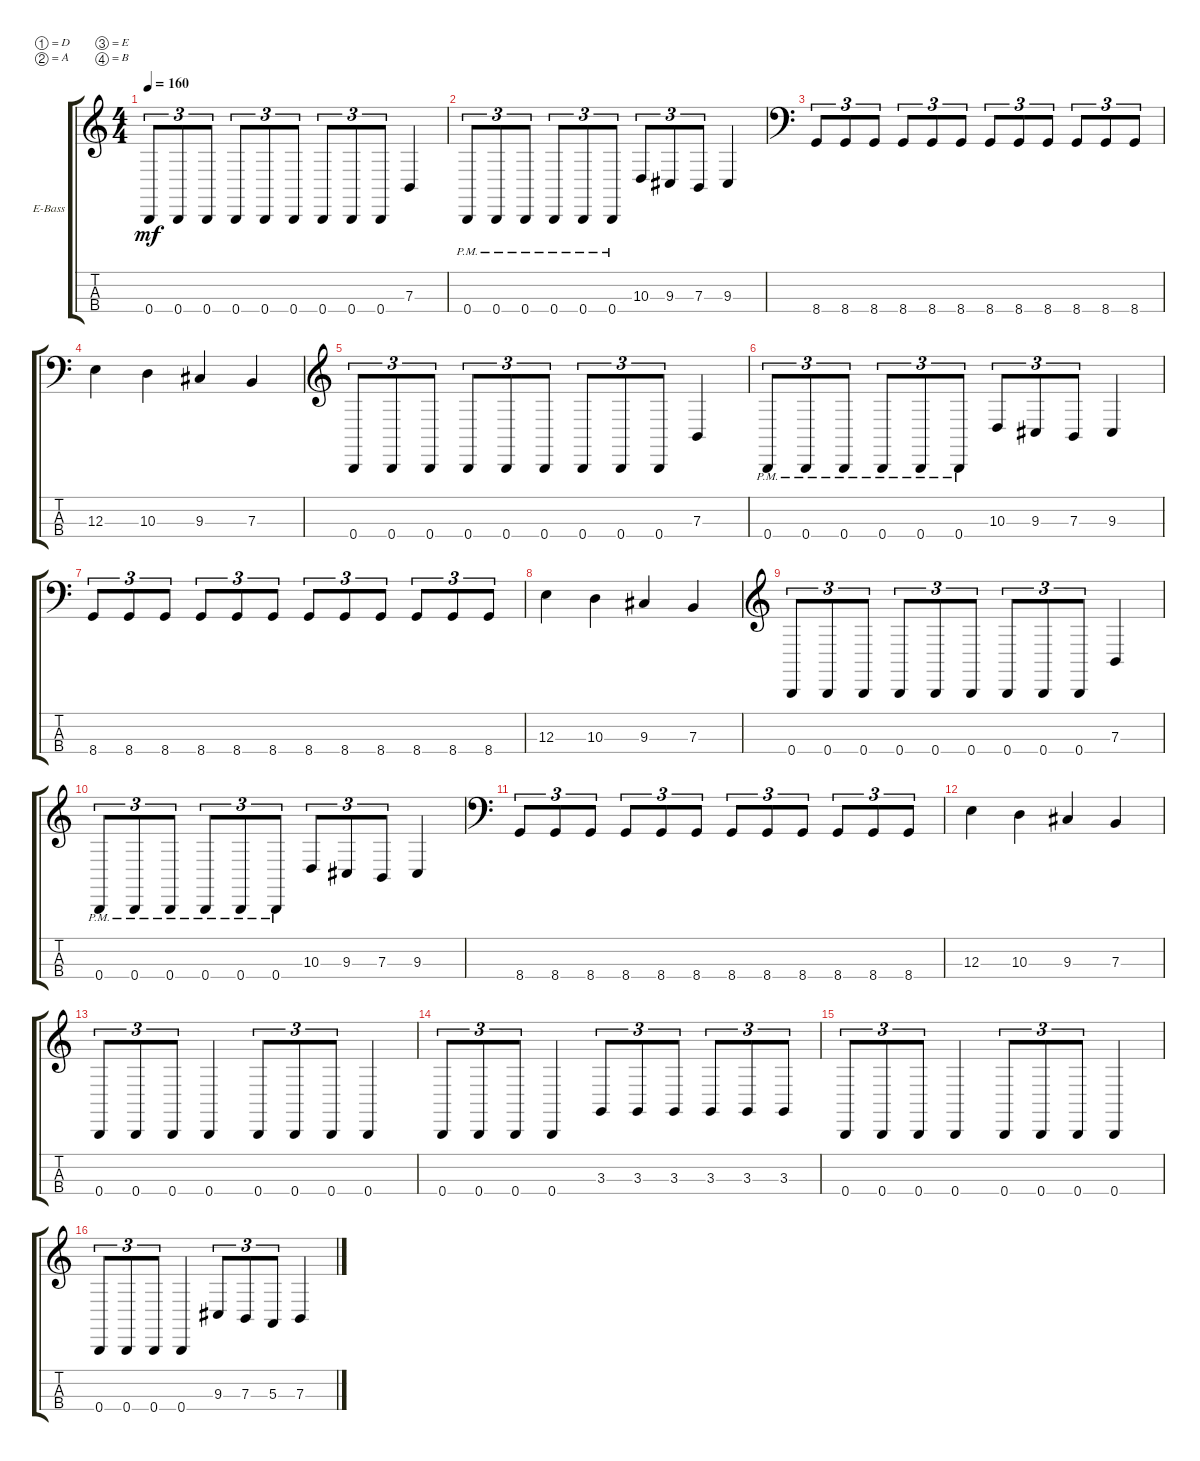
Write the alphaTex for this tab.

\bracketExtendMode groupsimilarinstruments
\firstSystemTrackNameOrientation horizontal
\otherSystemsTrackNameOrientation horizontal
\track ("Bass" "E-Bass") {instrument electricbassfinger}
\staff {score tabs}
\tuning (D2 A1 E1 B0)
\ts (4 4)
\tempo 160
\clef g2
\ks c
0.4.8{tu (3 2) dy mf} 0.4.8{tu (3 2)} 0.4.8{tu (3 2)} 0.4.8{tu (3 2)} 0.4.8{tu (3 2)} 0.4.8{tu (3 2)} 0.4.8{tu (3 2)} 0.4.8{tu (3 2)} 0.4.8{tu (3 2)} 7.3.4 |
0.4{pm}.8{tu (3 2)} 0.4{pm}.8{tu (3 2)} 0.4{pm}.8{tu (3 2)} 0.4{pm}.8{tu (3 2)} 0.4{pm}.8{tu (3 2)} 0.4{pm}.8{tu (3 2)} 10.3.8{tu (3 2)} 9.3.8{tu (3 2)} 7.3.8{tu (3 2)} 9.3.4 |
\clef f4
8.4.8{tu (3 2)} 8.4.8{tu (3 2)} 8.4.8{tu (3 2)} 8.4.8{tu (3 2)} 8.4.8{tu (3 2)} 8.4.8{tu (3 2)} 8.4.8{tu (3 2)} 8.4.8{tu (3 2)} 8.4.8{tu (3 2)} 8.4.8{tu (3 2)} 8.4.8{tu (3 2)} 8.4.8{tu (3 2)} |
12.3.4 10.3.4 9.3.4 7.3.4 |
\clef g2
0.4.8{tu (3 2)} 0.4.8{tu (3 2)} 0.4.8{tu (3 2)} 0.4.8{tu (3 2)} 0.4.8{tu (3 2)} 0.4.8{tu (3 2)} 0.4.8{tu (3 2)} 0.4.8{tu (3 2)} 0.4.8{tu (3 2)} 7.3.4 |
0.4{pm}.8{tu (3 2)} 0.4{pm}.8{tu (3 2)} 0.4{pm}.8{tu (3 2)} 0.4{pm}.8{tu (3 2)} 0.4{pm}.8{tu (3 2)} 0.4{pm}.8{tu (3 2)} 10.3.8{tu (3 2)} 9.3.8{tu (3 2)} 7.3.8{tu (3 2)} 9.3.4 |
\clef f4
8.4.8{tu (3 2)} 8.4.8{tu (3 2)} 8.4.8{tu (3 2)} 8.4.8{tu (3 2)} 8.4.8{tu (3 2)} 8.4.8{tu (3 2)} 8.4.8{tu (3 2)} 8.4.8{tu (3 2)} 8.4.8{tu (3 2)} 8.4.8{tu (3 2)} 8.4.8{tu (3 2)} 8.4.8{tu (3 2)} |
12.3.4 10.3.4 9.3.4 7.3.4 |
\clef g2
0.4.8{tu (3 2)} 0.4.8{tu (3 2)} 0.4.8{tu (3 2)} 0.4.8{tu (3 2)} 0.4.8{tu (3 2)} 0.4.8{tu (3 2)} 0.4.8{tu (3 2)} 0.4.8{tu (3 2)} 0.4.8{tu (3 2)} 7.3.4 |
0.4{pm}.8{tu (3 2)} 0.4{pm}.8{tu (3 2)} 0.4{pm}.8{tu (3 2)} 0.4{pm}.8{tu (3 2)} 0.4{pm}.8{tu (3 2)} 0.4{pm}.8{tu (3 2)} 10.3.8{tu (3 2)} 9.3.8{tu (3 2)} 7.3.8{tu (3 2)} 9.3.4 |
\clef f4
8.4.8{tu (3 2)} 8.4.8{tu (3 2)} 8.4.8{tu (3 2)} 8.4.8{tu (3 2)} 8.4.8{tu (3 2)} 8.4.8{tu (3 2)} 8.4.8{tu (3 2)} 8.4.8{tu (3 2)} 8.4.8{tu (3 2)} 8.4.8{tu (3 2)} 8.4.8{tu (3 2)} 8.4.8{tu (3 2)} |
12.3.4 10.3.4 9.3.4 7.3.4 |
\clef g2
0.4.8{tu (3 2)} 0.4.8{tu (3 2)} 0.4.8{tu (3 2)} 0.4.4 0.4.8{tu (3 2)} 0.4.8{tu (3 2)} 0.4.8{tu (3 2)} 0.4.4 |
0.4.8{tu (3 2)} 0.4.8{tu (3 2)} 0.4.8{tu (3 2)} 0.4.4 3.3.8{tu (3 2)} 3.3.8{tu (3 2)} 3.3.8{tu (3 2)} 3.3.8{tu (3 2)} 3.3.8{tu (3 2)} 3.3.8{tu (3 2)} |
0.4.8{tu (3 2)} 0.4.8{tu (3 2)} 0.4.8{tu (3 2)} 0.4.4 0.4.8{tu (3 2)} 0.4.8{tu (3 2)} 0.4.8{tu (3 2)} 0.4.4 |
0.4.8{tu (3 2)} 0.4.8{tu (3 2)} 0.4.8{tu (3 2)} 0.4.4 9.3.8{tu (3 2)} 7.3.8{tu (3 2)} 5.3.8{tu (3 2)} 7.3.4
